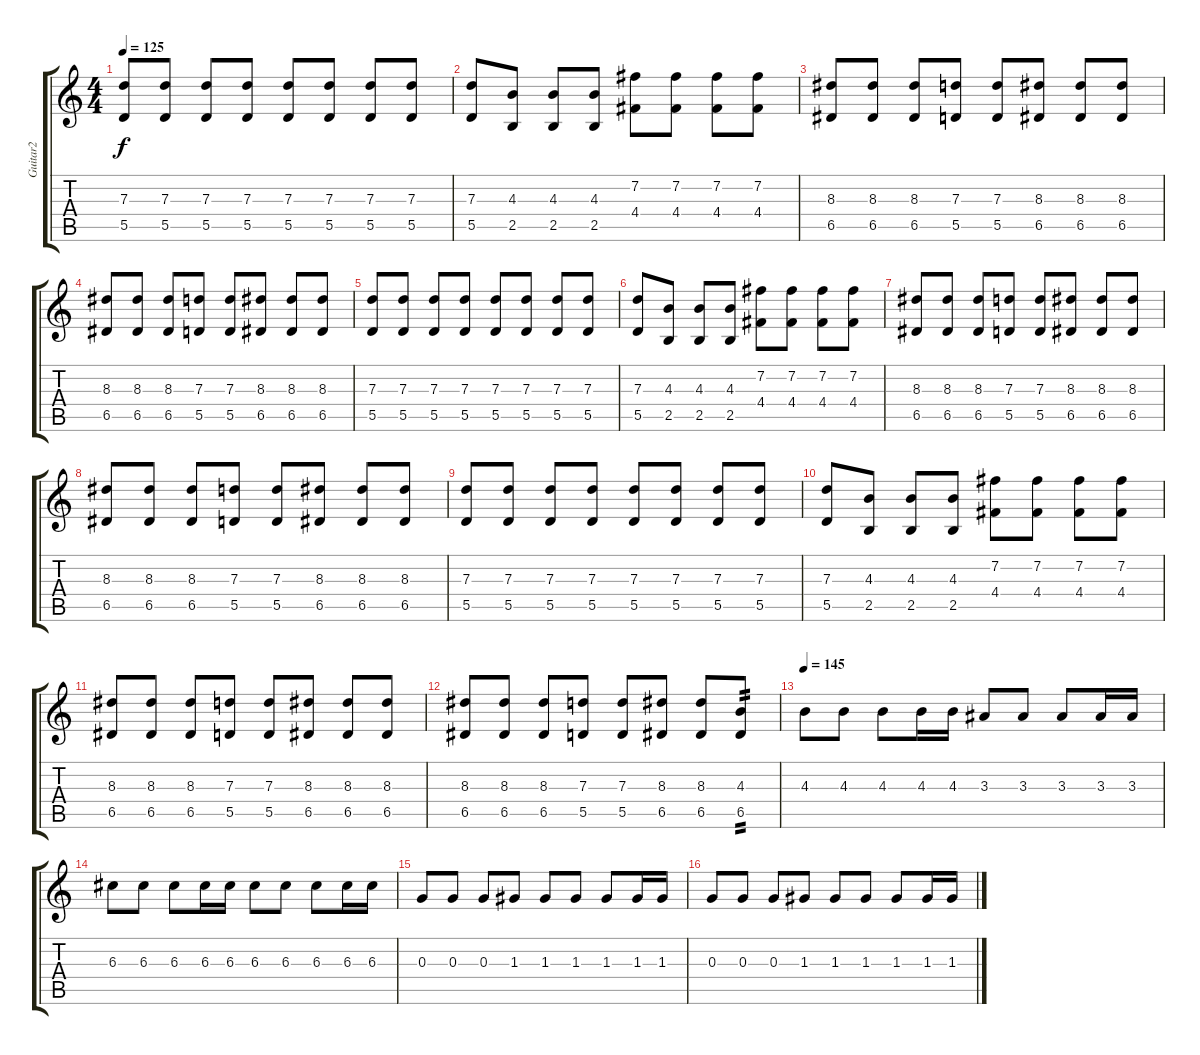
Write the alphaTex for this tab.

\track ("Guitar2" "Guitar2") {instrument electricguitarjazz}
\staff {score tabs}
\tuning (E4 B3 G3 D3 A2 E2) {hide}
\ts (4 4)
\tempo 125
\clef g2
\ks c
(7.3 5.5).8{dy f} (7.3 5.5).8 (7.3 5.5).8 (7.3 5.5).8 (7.3 5.5).8 (7.3 5.5).8 (7.3 5.5).8 (7.3 5.5).8 |
(7.3 5.5).8 (4.3 2.5).8 (4.3 2.5).8 (4.3 2.5).8 (7.2 4.4).8 (7.2 4.4).8 (7.2 4.4).8 (7.2 4.4).8 |
(8.3 6.5).8 (8.3 6.5).8 (8.3 6.5).8 (7.3 5.5).8 (7.3 5.5).8 (8.3 6.5).8 (8.3 6.5).8 (8.3 6.5).8 |
(8.3 6.5).8 (8.3 6.5).8 (8.3 6.5).8 (7.3 5.5).8 (7.3 5.5).8 (8.3 6.5).8 (8.3 6.5).8 (8.3 6.5).8 |
(7.3 5.5).8 (7.3 5.5).8 (7.3 5.5).8 (7.3 5.5).8 (7.3 5.5).8 (7.3 5.5).8 (7.3 5.5).8 (7.3 5.5).8 |
(7.3 5.5).8 (4.3 2.5).8 (4.3 2.5).8 (4.3 2.5).8 (7.2 4.4).8 (7.2 4.4).8 (7.2 4.4).8 (7.2 4.4).8 |
(8.3 6.5).8 (8.3 6.5).8 (8.3 6.5).8 (7.3 5.5).8 (7.3 5.5).8 (8.3 6.5).8 (8.3 6.5).8 (8.3 6.5).8 |
(8.3 6.5).8 (8.3 6.5).8 (8.3 6.5).8 (7.3 5.5).8 (7.3 5.5).8 (8.3 6.5).8 (8.3 6.5).8 (8.3 6.5).8 |
(7.3 5.5).8 (7.3 5.5).8 (7.3 5.5).8 (7.3 5.5).8 (7.3 5.5).8 (7.3 5.5).8 (7.3 5.5).8 (7.3 5.5).8 |
(7.3 5.5).8 (4.3 2.5).8 (4.3 2.5).8 (4.3 2.5).8 (7.2 4.4).8 (7.2 4.4).8 (7.2 4.4).8 (7.2 4.4).8 |
(8.3 6.5).8 (8.3 6.5).8 (8.3 6.5).8 (7.3 5.5).8 (7.3 5.5).8 (8.3 6.5).8 (8.3 6.5).8 (8.3 6.5).8 |
(8.3 6.5).8 (8.3 6.5).8 (8.3 6.5).8 (7.3 5.5).8 (7.3 5.5).8 (8.3 6.5).8 (8.3 6.5).8 (4.3 6.5).8{tp 2} |
\tempo 145
4.3.8{instrument electricguitarjazz} 4.3.8 4.3.8 4.3.16 4.3.16 3.3.8 3.3.8 3.3.8 3.3.16 3.3.16 |
6.3.8 6.3.8 6.3.8 6.3.16 6.3.16 6.3.8 6.3.8 6.3.8 6.3.16 6.3.16 |
0.3.8 0.3.8 0.3.8 1.3.8 1.3.8 1.3.8 1.3.8 1.3.16 1.3.16 |
0.3.8 0.3.8 0.3.8 1.3.8 1.3.8 1.3.8 1.3.8 1.3.16 1.3.16
